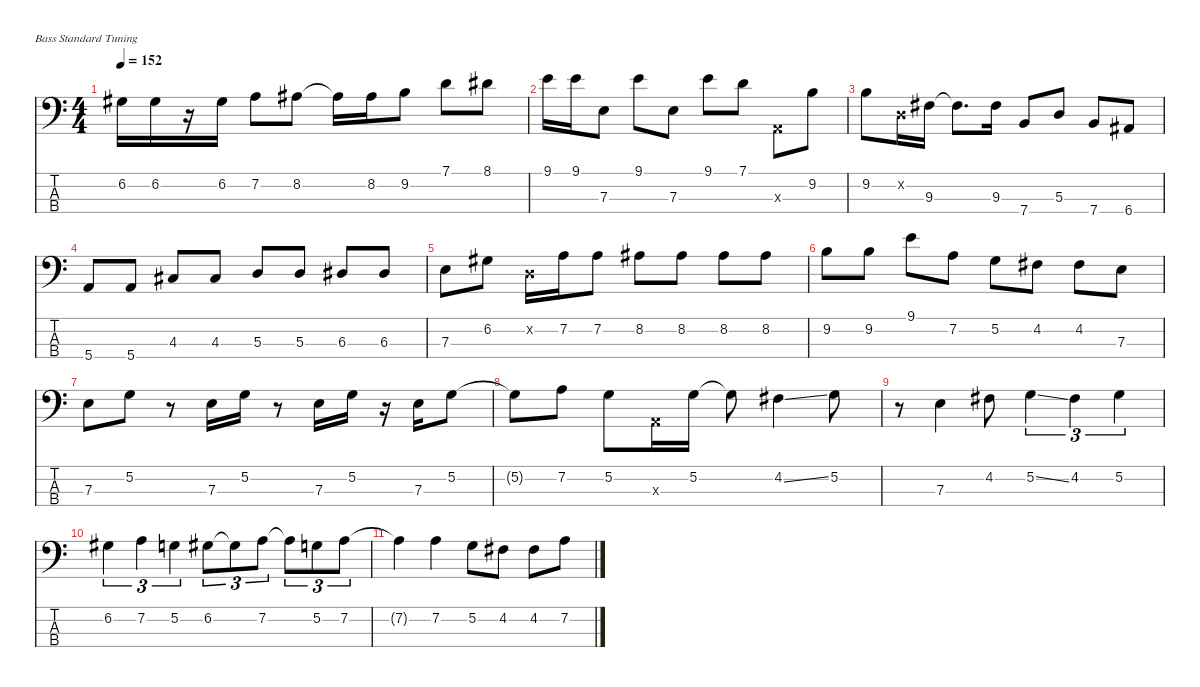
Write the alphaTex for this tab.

\defaultSystemsLayout 4
\hideDynamics
\bracketExtendMode nobrackets
\singleTrackTrackNamePolicy hidden
\multiTrackTrackNamePolicy hidden
\otherSystemsTrackNameOrientation horizontal
\track ("Bass" "el.bs.") {instrument electricbassfinger}
\staff {score tabs}
\tuning (G2 D2 A1 E1)
\ts (4 4)
\tempo 152
\clef f4
\ks c
6.2{acc #}.16{dy f beam Down} 6.2{acc #}.16{beam Down} r.16{beam Down} 6.2{acc #}.16{beam Down} 7.2.8{beam Down} 8.2{acc #}.8{beam Down} 8.2{t acc #}.16{beam Down} 8.2{acc #}.16{beam Down} 9.2.8{beam Down} 7.1.8{beam Down} 8.1{acc #}.8{beam Down} |
9.1.16{beam Down} 9.1.16{beam Down} 7.3.8{beam Down} 9.1.8{beam Down} 7.3.8{beam Down} 9.1.8{beam Down} 7.1.8{beam Down} 0.3{x}.8{beam Down} 9.2.8{beam Down} |
9.2.8{beam Down} 0.2{x}.16{beam Down} 9.3{acc #}.16{beam Down} 9.3{t acc #}.8{d beam Down} 9.3{acc #}.16{beam Down} 7.4.8{beam Up} 5.3.8{beam Up} 7.4.8{beam Up} 6.4{acc #}.8{beam Up} |
5.4.8{beam Up} 5.4.8{beam Up} 4.3{acc #}.8{beam Up} 4.3{acc #}.8{beam Up} 5.3.8{beam Up} 5.3.8{beam Up} 6.3{acc #}.8{beam Up} 6.3{acc #}.8{beam Up} |
7.3.8{beam Down} 6.2{acc #}.8{beam Down} 0.2{x}.16{beam Down} 7.2.16{beam Down} 7.2.8{beam Down} 8.2{acc #}.8{beam Down} 8.2{acc #}.8{beam Down} 8.2{acc #}.8{beam Down} 8.2{acc #}.8{beam Down} |
9.2.8{beam Down} 9.2.8{beam Down} 9.1.8{beam Down} 7.2.8{beam Down} 5.2.8{beam Down} 4.2{acc #}.8{beam Down} 4.2{acc #}.8{beam Down} 7.3.8{beam Down} |
7.3.8{beam Down} 5.2.8{beam Down} r.8{beam Down} 7.3.16{beam Down} 5.2.16{beam Down} r.8{beam Down} 7.3.16{beam Down} 5.2.16{beam Down} r.16{beam Down} 7.3.16{beam Down} 5.2.8{beam Down} |
5.2{t}.8{beam Down} 7.2.8{beam Down} 5.2.8{beam Down} 0.3{x}.16{beam Down} 5.2.16{beam Down} 5.2{t}.8{beam Down} 4.2{ss acc #}.4{beam Down} 5.2.8{beam Down} |
r.8{beam Down} 7.3.4{beam Down} 4.2{acc #}.8{beam Down} 5.2{ss}.4{tu (3 2) beam Down} 4.2{acc #}.4{tu (3 2) beam Down} 5.2.4{tu (3 2) beam Down} |
6.2{acc #}.4{tu (3 2) beam Down} 7.2.4{tu (3 2) beam Down} 5.2.4{tu (3 2) beam Down} 6.2{acc #}.8{tu (3 2) beam Down} 6.2{t acc #}.8{tu (3 2) beam Down} 7.2.8{tu (3 2) beam Down} 7.2{t}.8{tu (3 2) beam Down} 5.2.8{tu (3 2) beam Down} 7.2.8{tu (3 2) beam Down} |
7.2{t}.4{beam Down} 7.2.4{beam Down} 5.2.8{beam Down} 4.2{acc #}.8{beam Down} 4.2{acc #}.8{beam Down} 7.2.8{beam Down}
